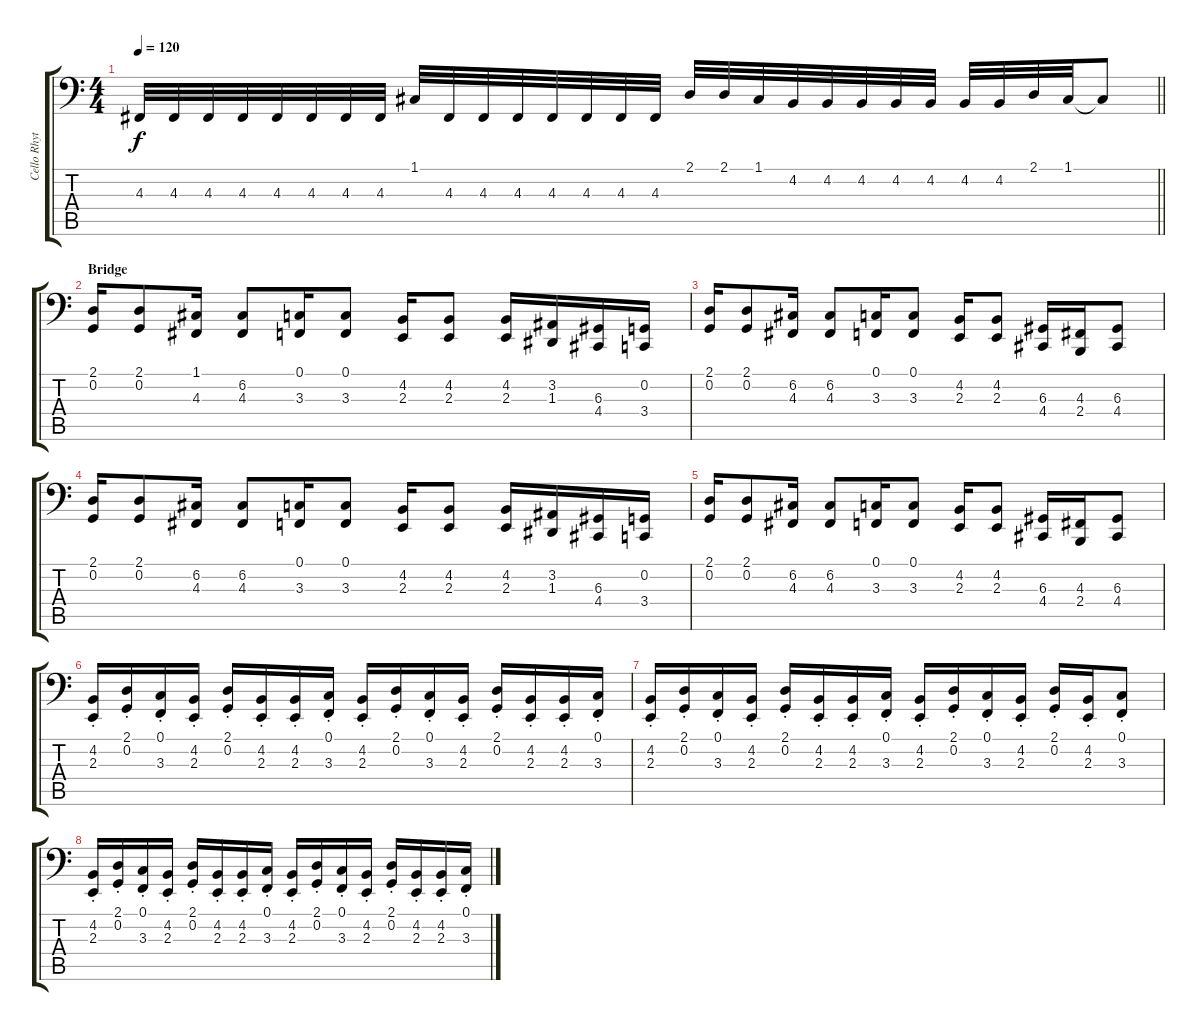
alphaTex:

\track ("Cello Rhythm 1" "Cello Rhyt") {instrument cello}
\staff {score tabs}
\tuning (C3 G2 D2 A1 E1 B0) {hide}
\ts (4 4)
\tempo 120
\clef f4
\barLineRight lightlight
\ks c
4.3.32{dy f} 4.3.32 4.3.32 4.3.32 4.3.32 4.3.32 4.3.32 4.3.32 1.1.32 4.3.32 4.3.32 4.3.32 4.3.32 4.3.32 4.3.32 4.3.32 2.1.32 2.1.32 1.1.32 4.2.32 4.2.32 4.2.32 4.2.32 4.2.32 4.2.32 4.2.32 2.1.32 1.1.32 1.1{t}.8 |
\section ("" "Bridge")
(2.1 0.2).16 (2.1 0.2).8 (1.1 4.3).16 (6.2 4.3).8 (0.1 3.3).16 (0.1 3.3).8 (4.2 2.3).16 (4.2 2.3).8 (4.2 2.3).16 (3.2 1.3).16 (6.3 4.4).16 (0.2 3.4).16 |
(2.1 0.2).16 (2.1 0.2).8 (6.2 4.3).16 (6.2 4.3).8 (0.1 3.3).16 (0.1 3.3).8 (4.2 2.3).16 (4.2 2.3).8 (6.3 4.4).16 (4.3 2.4).16 (6.3 4.4).8 |
(2.1 0.2).16 (2.1 0.2).8 (6.2 4.3).16 (6.2 4.3).8 (0.1 3.3).16 (0.1 3.3).8 (4.2 2.3).16 (4.2 2.3).8 (4.2 2.3).16 (3.2 1.3).16 (6.3 4.4).16 (0.2 3.4).16 |
(2.1 0.2).16 (2.1 0.2).8 (6.2 4.3).16 (6.2 4.3).8 (0.1 3.3).16 (0.1 3.3).8 (4.2 2.3).16 (4.2 2.3).8 (6.3 4.4).16 (4.3 2.4).16 (6.3 4.4).8 |
(4.2{st} 2.3{st}).16 (2.1{st} 0.2{st}).16 (0.1{st} 3.3{st}).16 (4.2{st} 2.3{st}).16 (2.1{st} 0.2{st}).16 (4.2{st} 2.3{st}).16 (4.2{st} 2.3{st}).16 (0.1{st} 3.3{st}).16 (4.2{st} 2.3{st}).16 (2.1{st} 0.2{st}).16 (0.1{st} 3.3{st}).16 (4.2{st} 2.3{st}).16 (2.1{st} 0.2{st}).16 (4.2{st} 2.3{st}).16 (4.2{st} 2.3{st}).16 (0.1{st} 3.3{st}).16 |
(4.2{st} 2.3{st}).16 (2.1{st} 0.2{st}).16 (0.1{st} 3.3{st}).16 (4.2{st} 2.3{st}).16 (2.1{st} 0.2{st}).16 (4.2{st} 2.3{st}).16 (4.2{st} 2.3{st}).16 (0.1{st} 3.3{st}).16 (4.2{st} 2.3{st}).16 (2.1{st} 0.2{st}).16 (0.1{st} 3.3{st}).16 (4.2{st} 2.3{st}).16 (2.1{st} 0.2{st}).16 (4.2{st} 2.3{st}).16 (0.1{st} 3.3{st}).8 |
(4.2{st} 2.3{st}).16 (2.1{st} 0.2{st}).16 (0.1{st} 3.3{st}).16 (4.2{st} 2.3{st}).16 (2.1{st} 0.2{st}).16 (4.2{st} 2.3{st}).16 (4.2{st} 2.3{st}).16 (0.1{st} 3.3{st}).16 (4.2{st} 2.3{st}).16 (2.1{st} 0.2{st}).16 (0.1{st} 3.3{st}).16 (4.2{st} 2.3{st}).16 (2.1{st} 0.2{st}).16 (4.2{st} 2.3{st}).16 (4.2{st} 2.3{st}).16 (0.1{st} 3.3{st}).16
